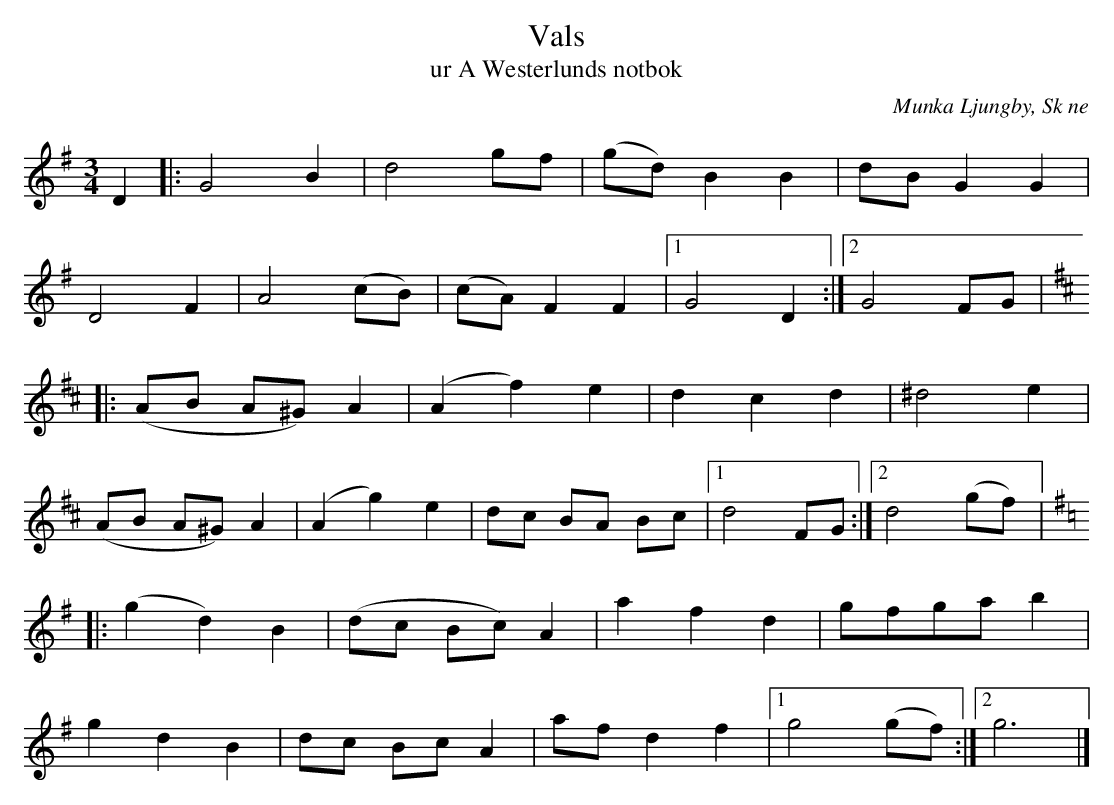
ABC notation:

X:1
T:Vals
T:ur A Westerlunds notbok
O:Munka Ljungby, Sk ne
M:3/4
Q:160
L:1/4
K:G
D|:G2 B|d2g/f/|(g/d/)BB|d/B/ GG|
D2F|A2 (c/B/)|(c/A/) FF|1 G2D:|2 G2 F/G/|
K:D
|:(A/B/ A/^G/) A|(Af) e|dcd|^d2e|
(A/B/ A/^G/) A|(Ag)e|d/c/ B/A/ B/c/|1 d2 F/G/:|2 d2 (g/f/)|:
K:G
(gd)B|(d/c/ B/c/) A|a f d|g/f/g/a/ b|
gdB|d/c/ B/c/ A|a/f/ df|1 g2 (g/f/):|2 g3|]
